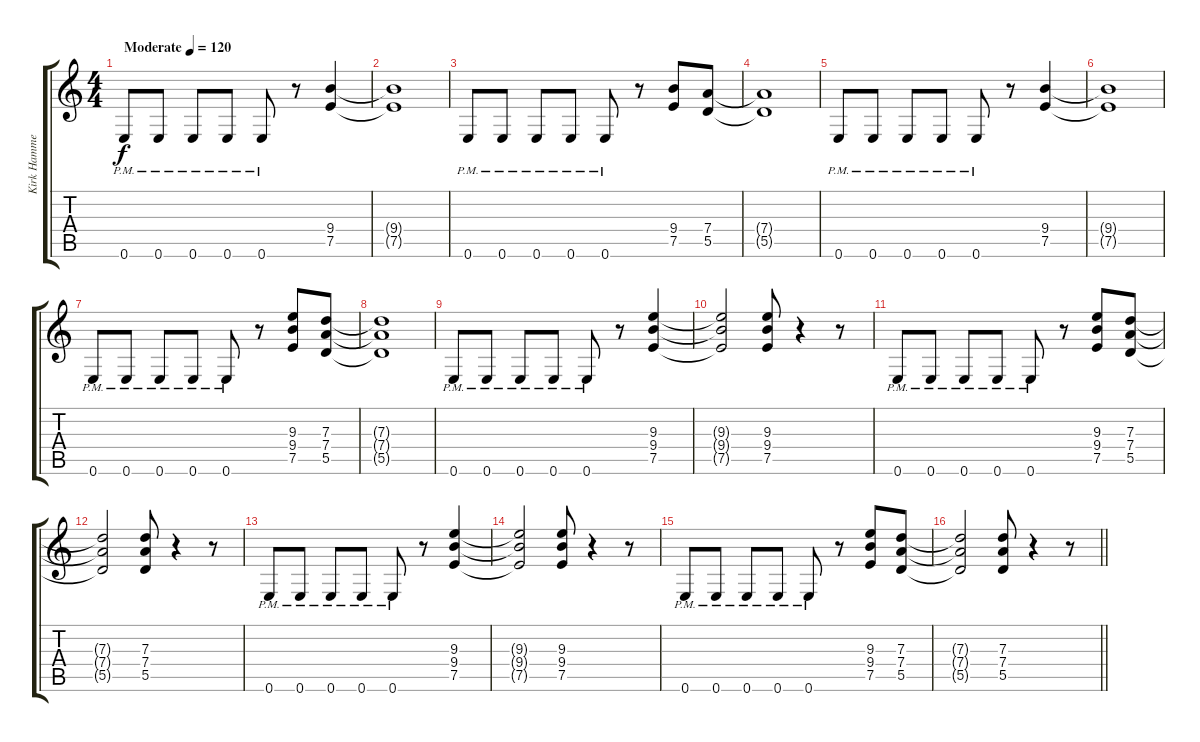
\track ("Kirk Hammett Rhythm" "Kirk Hamme") {instrument distortionguitar}
\staff {score tabs}
\tuning (E4 B3 G3 D3 A2 E2) {hide}
\ts (4 4)
\tempo (120 "Moderate")
\tempo 185
\tempo (120 "Moderate")
\clef g2
\ks c
0.6{pm}.8{dy f instrument distortionguitar} 0.6{pm}.8 0.6{pm}.8 0.6{pm}.8 0.6{pm}.8 r.8 (9.4 7.5).4 |
(9.4{t} 7.5{t}).1 |
0.6{pm}.8 0.6{pm}.8 0.6{pm}.8 0.6{pm}.8 0.6{pm}.8 r.8 (9.4 7.5).8 (7.4 5.5).8 |
(7.4{t} 5.5{t}).1 |
0.6{pm}.8 0.6{pm}.8 0.6{pm}.8 0.6{pm}.8 0.6{pm}.8 r.8 (9.4 7.5).4 |
(9.4{t} 7.5{t}).1 |
0.6{pm}.8 0.6{pm}.8 0.6{pm}.8 0.6{pm}.8 0.6{pm}.8 r.8 (9.3 9.4 7.5).8 (7.3 7.4 5.5).8 |
(7.3{t} 7.4{t} 5.5{t}).1 |
0.6{pm}.8 0.6{pm}.8 0.6{pm}.8 0.6{pm}.8 0.6{pm}.8 r.8 (9.3 9.4 7.5).4 |
(9.3{t} 9.4{t} 7.5{t}).2 (9.3 9.4 7.5).8 r.4 r.8 |
0.6{pm}.8 0.6{pm}.8 0.6{pm}.8 0.6{pm}.8 0.6{pm}.8 r.8 (9.3 9.4 7.5).8 (7.3 7.4 5.5).8 |
(7.3{t} 7.4{t} 5.5{t}).2 (7.3 7.4 5.5).8 r.4 r.8 |
0.6{pm}.8 0.6{pm}.8 0.6{pm}.8 0.6{pm}.8 0.6{pm}.8 r.8 (9.3 9.4 7.5).4 |
(9.3{t} 9.4{t} 7.5{t}).2 (9.3 9.4 7.5).8 r.4 r.8 |
0.6{pm}.8 0.6{pm}.8 0.6{pm}.8 0.6{pm}.8 0.6{pm}.8 r.8 (9.3 9.4 7.5).8 (7.3 7.4 5.5).8 |
\barLineRight lightlight
(7.3{t} 7.4{t} 5.5{t}).2 (7.3 7.4 5.5).8 r.4 r.8
